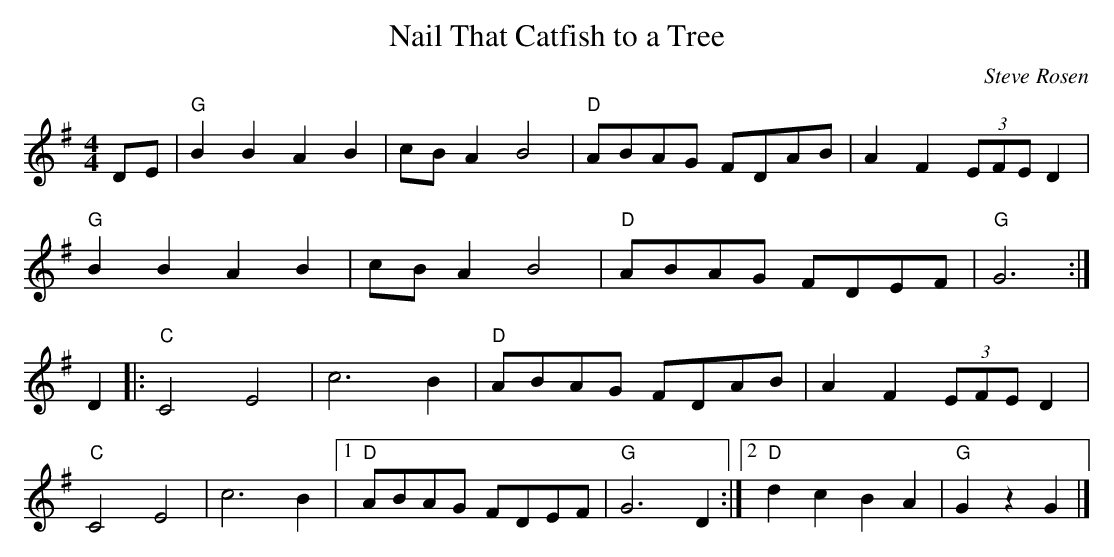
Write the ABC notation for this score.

X:1
T:Nail That Catfish to a Tree
C:Steve Rosen
M:4/4
L:1/8
K:G
DE|"G"B2 B2 A2 B2|cB A2 B4|"D"ABAG FDAB|A2 F2 (3EFE D2|
"G"B2 B2 A2 B2|cB A2 B4|"D"ABAG FDEF|"G"G6:|
D2|:"C"C4 E4|c6 B2|"D"ABAG FDAB|A2 F2 (3EFE D2|
"C"C4 E4|c6 B2|1"D"ABAG FDEF|"G"G6 D2:|2"D"d2 c2 B2 A2|"G"G2 z2 G2|]
